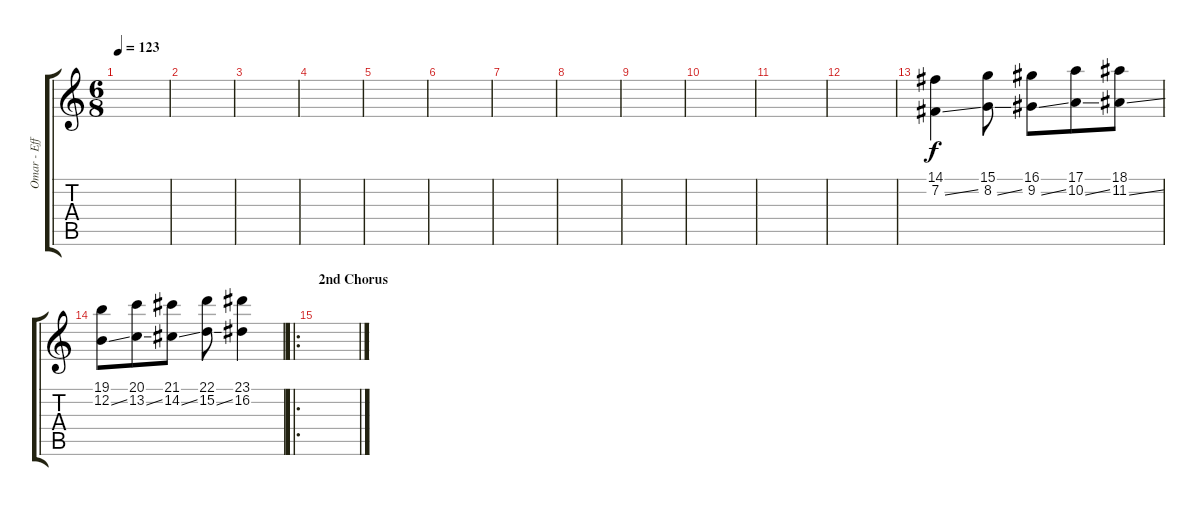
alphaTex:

\track ("Omar - Effects" "Omar - Eff") {instrument lead1square}
\staff {score tabs}
\tuning (E4 B3 G3 D3 A2 E2) {hide}
\ts (6 8)
\tempo 123
\clef g2
\ks c
|
|
|
|
|
|
|
|
|
|
|
|
(14.1 7.2{ss}).4{volume 10 instrument pad8sweep} (15.1 8.2{ss}).8 (16.1 9.2{ss}).8 (17.1 10.2{ss}).8 (18.1 11.2{ss}).8 |
(19.1 12.2{ss}).8 (20.1 13.2{ss}).8 (21.1 14.2{ss}).8 (22.1 15.2{ss}).8 (23.1 16.2).4 |
\ro
\section ("" "2nd Chorus")
